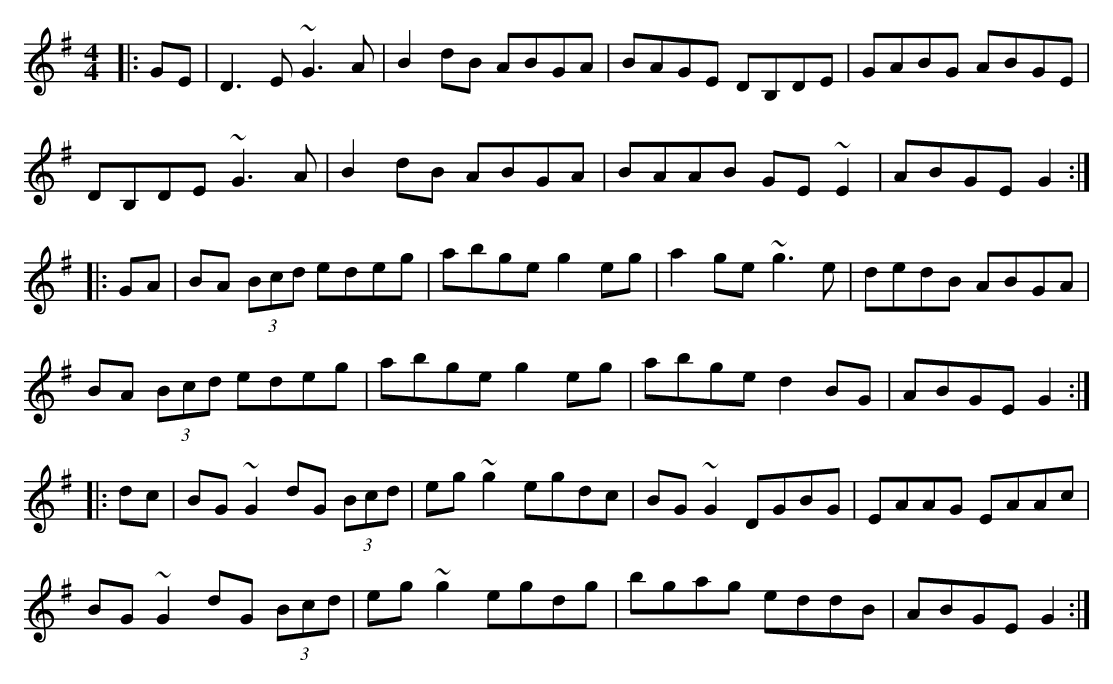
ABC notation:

X:1
M:4/4
K:G
|:GE|D3E ~G3A|B2dB ABGA|BAGE DB,DE|GABG ABGE|
DB,DE ~G3A|B2dB ABGA|BAAB GE~E2|ABGE G2:|
|:GA|BA (3Bcd edeg|abge g2eg|a2ge ~g3e|dedB ABGA|
BA (3Bcd edeg|abge g2eg|abge d2BG|ABGE G2:|
|:dc|BG~G2 dG (3Bcd|eg~g2 egdc|BG~G2 DGBG|EAAG EAAc|
BG~G2 dG (3Bcd|eg~g2 egdg|bgag eddB|ABGE G2:|
